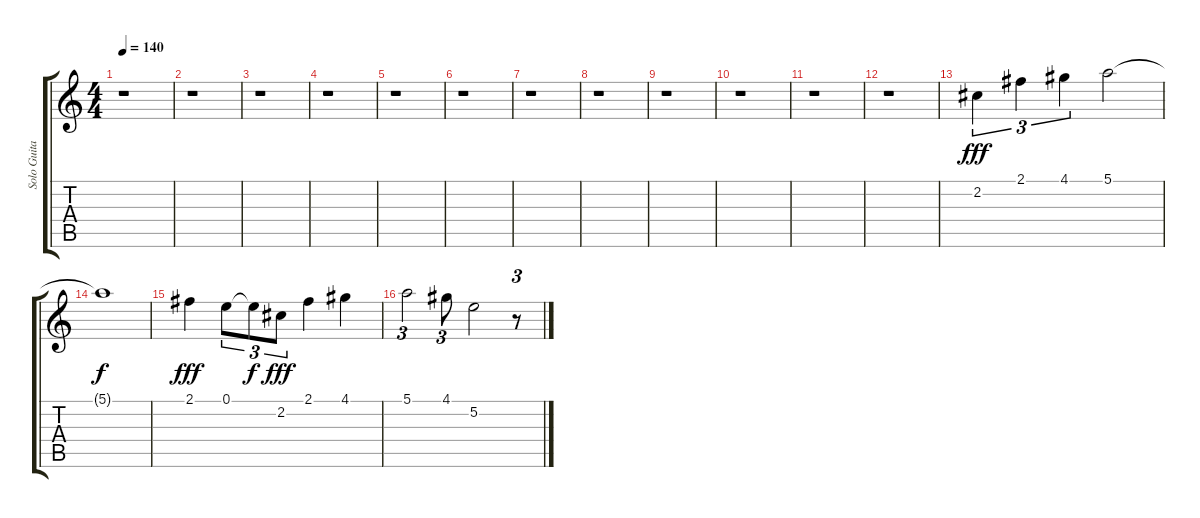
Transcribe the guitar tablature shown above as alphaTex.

\track ("Solo Guitar" "Solo Guita") {instrument distortionguitar}
\staff {score tabs}
\tuning (E4 B3 G3 D3 A2 E2) {hide}
\ts (4 4)
\tempo 140
\clef g2
\ks c
r.1{dy fff} |
r.1 |
r.1 |
r.1 |
r.1 |
r.1 |
r.1 |
r.1 |
r.1 |
r.1 |
r.1 |
r.1 |
2.2.4{tu (3 2)} 2.1.4{tu (3 2)} 4.1.4{tu (3 2)} 5.1.2 |
5.1{t}.1{dy f} |
2.1.4{dy fff} 0.1.8{tu (3 2)} 0.1{t}.8{tu (3 2) dy f} 2.2.8{tu (3 2) dy fff} 2.1.4 4.1.4 |
5.1.2{tu (3 2)} 4.1.8{tu (3 2)} 5.2.2 r.8{tu (3 2)}
